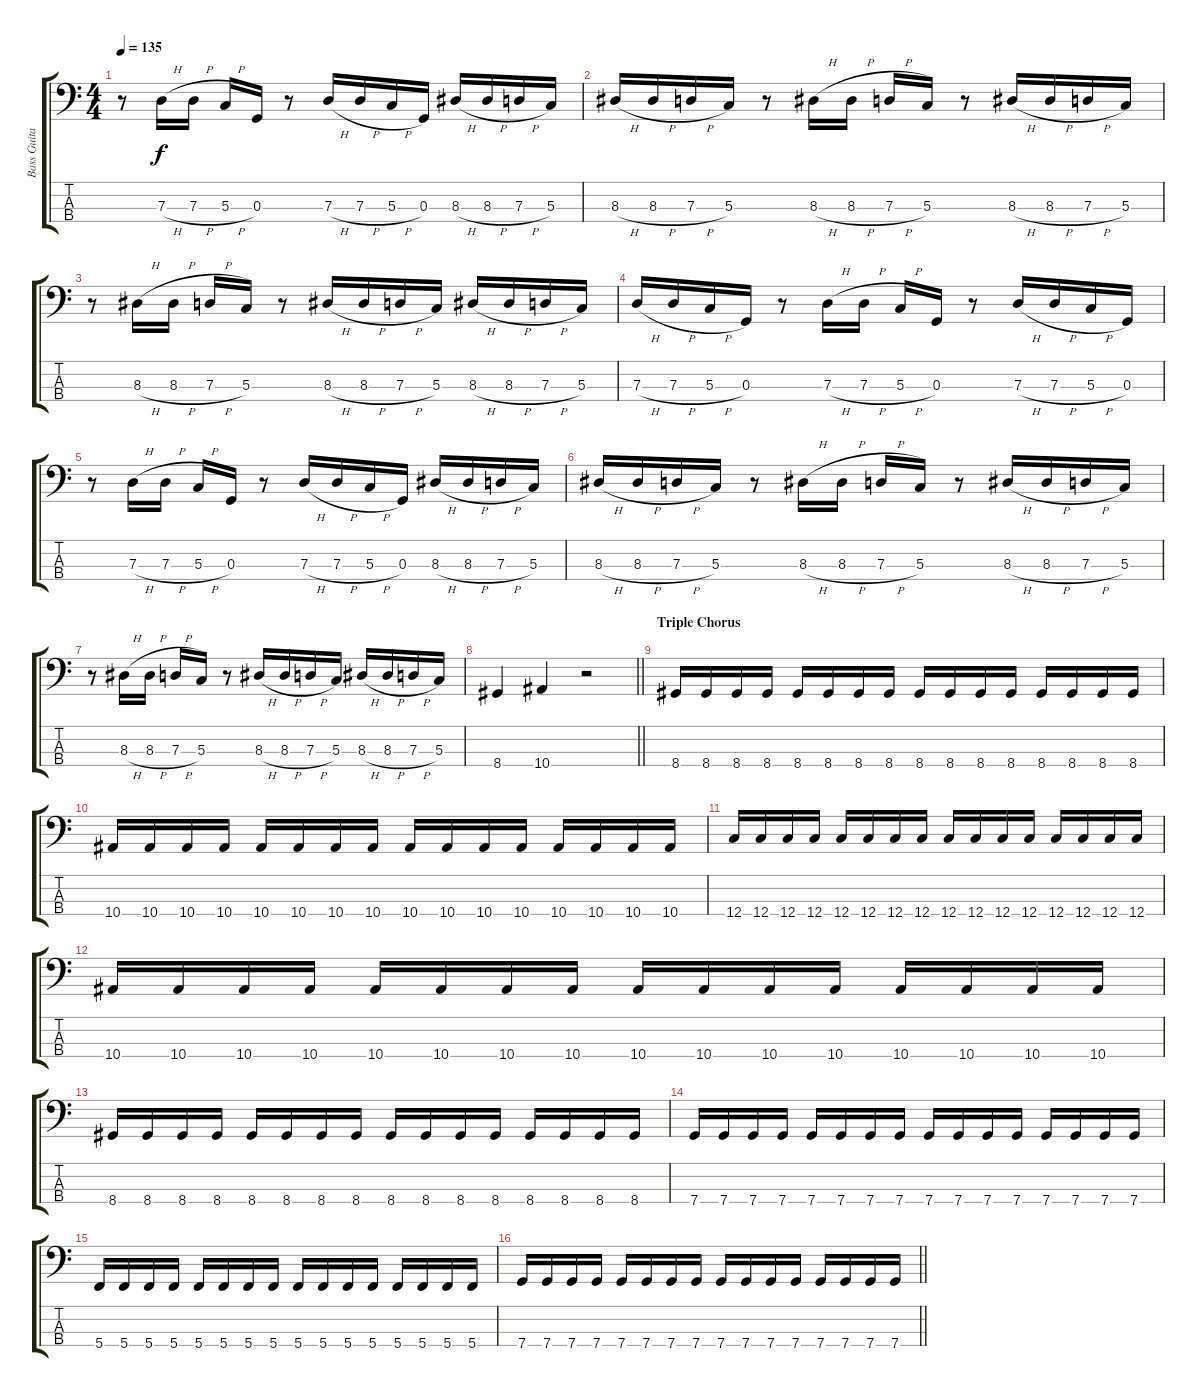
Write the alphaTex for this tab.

\track ("Bass Guitar" "Bass Guita") {instrument electricbassfinger}
\staff {score tabs}
\tuning (F2 C2 G1 C1) {hide}
\ts (4 4)
\tempo 135
\clef f4
\ks c
r.8{dy f} 7.3{h}.16 7.3{h}.16 5.3{h}.16 0.3.16 r.8 7.3{h}.16 7.3{h}.16 5.3{h}.16 0.3.16 8.3{h}.16 8.3{h}.16 7.3{h}.16 5.3.16 |
8.3{h}.16 8.3{h}.16 7.3{h}.16 5.3.16 r.8 8.3{h}.16 8.3{h}.16 7.3{h}.16 5.3.16 r.8 8.3{h}.16 8.3{h}.16 7.3{h}.16 5.3.16 |
r.8 8.3{h}.16 8.3{h}.16 7.3{h}.16 5.3.16 r.8 8.3{h}.16 8.3{h}.16 7.3{h}.16 5.3.16 8.3{h}.16 8.3{h}.16 7.3{h}.16 5.3.16 |
7.3{h}.16 7.3{h}.16 5.3{h}.16 0.3.16 r.8 7.3{h}.16 7.3{h}.16 5.3{h}.16 0.3.16 r.8 7.3{h}.16 7.3{h}.16 5.3{h}.16 0.3.16 |
r.8 7.3{h}.16 7.3{h}.16 5.3{h}.16 0.3.16 r.8 7.3{h}.16 7.3{h}.16 5.3{h}.16 0.3.16 8.3{h}.16 8.3{h}.16 7.3{h}.16 5.3.16 |
8.3{h}.16 8.3{h}.16 7.3{h}.16 5.3.16 r.8 8.3{h}.16 8.3{h}.16 7.3{h}.16 5.3.16 r.8 8.3{h}.16 8.3{h}.16 7.3{h}.16 5.3.16 |
r.8 8.3{h}.16 8.3{h}.16 7.3{h}.16 5.3.16 r.8 8.3{h}.16 8.3{h}.16 7.3{h}.16 5.3.16 8.3{h}.16 8.3{h}.16 7.3{h}.16 5.3.16 |
\barLineRight lightlight
8.4.4 10.4.4 r.2 |
\section ("" "Triple Chorus")
8.4.16 8.4.16 8.4.16 8.4.16 8.4.16 8.4.16 8.4.16 8.4.16 8.4.16 8.4.16 8.4.16 8.4.16 8.4.16 8.4.16 8.4.16 8.4.16 |
10.4.16 10.4.16 10.4.16 10.4.16 10.4.16 10.4.16 10.4.16 10.4.16 10.4.16 10.4.16 10.4.16 10.4.16 10.4.16 10.4.16 10.4.16 10.4.16 |
12.4.16 12.4.16 12.4.16 12.4.16 12.4.16 12.4.16 12.4.16 12.4.16 12.4.16 12.4.16 12.4.16 12.4.16 12.4.16 12.4.16 12.4.16 12.4.16 |
10.4.16 10.4.16 10.4.16 10.4.16 10.4.16 10.4.16 10.4.16 10.4.16 10.4.16 10.4.16 10.4.16 10.4.16 10.4.16 10.4.16 10.4.16 10.4.16 |
8.4.16 8.4.16 8.4.16 8.4.16 8.4.16 8.4.16 8.4.16 8.4.16 8.4.16 8.4.16 8.4.16 8.4.16 8.4.16 8.4.16 8.4.16 8.4.16 |
7.4.16 7.4.16 7.4.16 7.4.16 7.4.16 7.4.16 7.4.16 7.4.16 7.4.16 7.4.16 7.4.16 7.4.16 7.4.16 7.4.16 7.4.16 7.4.16 |
5.4.16 5.4.16 5.4.16 5.4.16 5.4.16 5.4.16 5.4.16 5.4.16 5.4.16 5.4.16 5.4.16 5.4.16 5.4.16 5.4.16 5.4.16 5.4.16 |
\barLineRight lightlight
7.4.16 7.4.16 7.4.16 7.4.16 7.4.16 7.4.16 7.4.16 7.4.16 7.4.16 7.4.16 7.4.16 7.4.16 7.4.16 7.4.16 7.4.16 7.4.16
